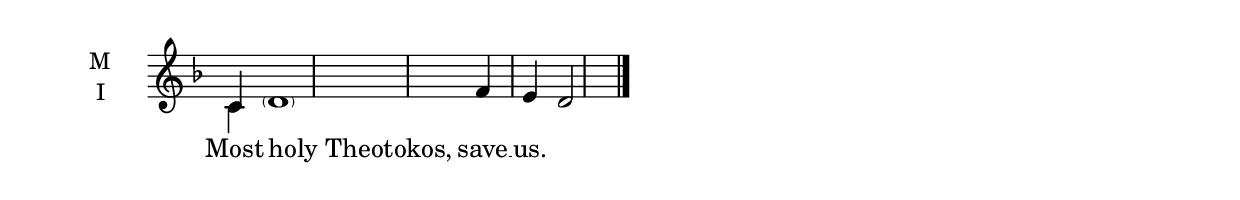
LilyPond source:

\version "2.18.2"

% Provide an easy way to group a bunch of text together on a breve
% http://lilypond.org/doc/v2.18/Documentation/notation/working-with-ancient-music_002d_002dscenarios-and-solutions
recite = \once \override LyricText.self-alignment-X = #-1

\defineBarLine "invisible" #'("" "" "")
global = {
  \time 2/4 % Not used, Time_signature_engraver is removed from layout
  \key d \aeolian
  \set Timing.defaultBarType = "invisible" %% Only put bar lines where I say
}

lyricText = \lyricmode {
  Most \recite "holy Theotokos," save __ us.
}

melody = \relative c' {
  \global % Leave these here for key to display
  c4 \parenthesize d1 f4 e4 d2 \bar "|."
}

ison = \relative c' {
  \global % Leave these here for key to display
  c4
}

\score {
  \new ChoirStaff <<
    \new Staff \with {
      midiInstrument = "choir aahs"
      instrumentName = \markup \center-column { M I }
    } <<
      \new Voice = "melody" { \voiceOne \melody }
      \new Voice = "ison" { \voiceTwo \ison }
    >>
    \new Lyrics \with {
      \override VerticalAxisGroup #'staff-affinity = #CENTER
    } \lyricsto "melody" \lyricText

  >>
  \layout {
    \context {
      \Staff
      \remove "Time_signature_engraver"
    }
    \context {
      \Score
      \omit BarNumber
    }
  }
  \midi { \tempo 4 = 300
          \context {
            \Voice
            \remove "Dynamic_performer"
    }
  }
}
